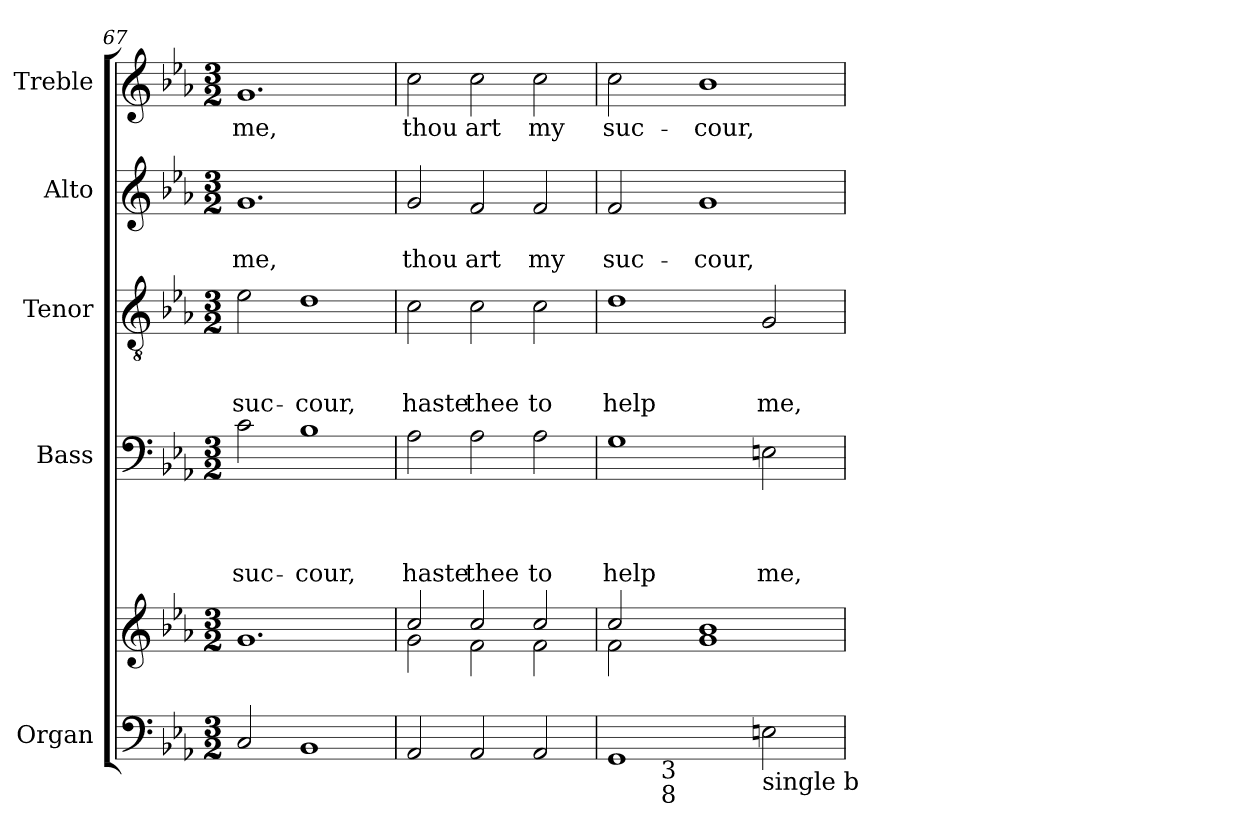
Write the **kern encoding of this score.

**kern	**kern	**kern	**text	**text	**text	**text	**kern	**text	**text	**text	**kern	**text	**text	**kern	**text
*part5	*part5	*part4	*part4	*part4	*part4	*part4	*part3	*part3	*part3	*part3	*part2	*part2	*part2	*part1	*part1
*staff6	*staff5	*staff4	*staff4	*staff4	*staff4	*staff4	*staff3	*staff3	*staff3	*staff3	*staff2	*staff2	*staff2	*staff1	*staff1
*I"Organ	*	*I"Bass	*	*	*	*	*I"Tenor	*	*	*	*I"Alto	*	*	*I"Treble	*
*	*	*I'B	*	*	*	*	*I'T	*	*	*	*I'A	*	*	*I'Tr	*
*clefF4	*clefG2	*clefF4	*	*	*	*	*clefGv2	*	*	*	*clefG2	*	*	*clefG2	*
*k[b-e-a-]	*k[b-e-a-]	*k[b-e-a-]	*	*	*	*	*k[b-e-a-]	*	*	*	*k[b-e-a-]	*	*	*k[b-e-a-]	*
*E-:	*E-:	*E-:	*	*	*	*	*E-:	*	*	*	*E-:	*	*	*E-:	*
*M3/2	*M3/2	*M3/2	*	*	*	*	*M3/2	*	*	*	*M3/2	*	*	*M3/2	*
=67	=67	=67	=67	=67	=67	=67	=67	=67	=67	=67	=67	=67	=67	=67	=67
!	!	!	!	!	!	!LO:LY:b	!	!	!	!LO:LY:b	!	!	!LO:LY:b	!	!LO:LY:b
2C</	1.g	2c\	.	.	.	suc-	2e-\	.	.	suc-	1.g	.	me,	1.g	me,
!	!	!	!	!	!	!LO:LY:b	!	!	!	!LO:LY:b	!	!	!	!	!
1BB-	.	1B-	.	.	.	-cour,	1d	.	.	-cour,	.	.	.	.	.
!!LO:PB:g=z
=68	=68	=68	=68	=68	=68	=68	=68	=68	=68	=68	=68	=68	=68	=68	=68
*	*^	*	*	*	*	*	*	*	*	*	*	*	*	*	*
!	!	!	!	!	!	!	!LO:LY:b	!	!	!	!LO:LY:b	!	!	!LO:LY:b	!	!LO:LY:b
2AA-/	2cc/	2g\	2A-\	.	.	.	haste	2c\	.	.	haste	2g/	.	thou	2cc\	thou
!	!	!	!	!	!	!	!LO:LY:b	!	!	!	!LO:LY:b	!	!	!LO:LY:b	!	!LO:LY:b
2AA-/	2cc/	2f\	2A-\	.	.	.	thee	2c\	.	.	thee	2f/	.	art	2cc\	art
!	!	!	!	!	!	!	!LO:LY:b	!	!	!	!LO:LY:b	!	!	!LO:LY:b	!	!LO:LY:b
2AA-/	2cc/	2f\	2A-\	.	.	.	to	2c\	.	.	to	2f/	.	my	2cc\	my
=69	=69	=69	=69	=69	=69	=69	=69	=69	=69	=69	=69	=69	=69	=69	=69	=69
!	!	!	!	!	!	!	!LO:LY:b	!	!	!	!LO:LY:b	!	!	!LO:LY:b	!	!LO:LY:b
*^	*	*	*	*	*	*	*	*	*	*	*	*	*	*	*	*
1GG<	4ryy	2cc/	2f\	1G	.	.	.	help	1d	.	.	help	2f/	.	suc-	2cc\	suc-
.	32ryy	.	.	.	.	.	.	.	.	.	.	.	.	.	.	.	.
!	!LO:TX:b:t=3	!	!	!	!	!	!	!	!	!	!	!	!	!	!	!	!
!	!LO:TX:b:t=8	!	!	!	!	!	!	!	!	!	!	!	!	!	!	!	!
.	1ryy	.	.	.	.	.	.	.	.	.	.	.	.	.	.	.	.
!	!	!	!	!	!	!	!	!	!	!	!	!	!	!	!LO:LY:b	!	!LO:LY:b
.	.	1g	1b-	.	.	.	.	.	.	.	.	.	1g	.	-cour,	1b-	-cour,
!LO:TX:b:t=single b	!	!	!	!	!	!	!	!	!	!	!	!	!	!	!	!	!
!	!	!	!	!	!	!	!	!LO:LY:b	!	!	!	!LO:LY:b	!	!	!	!	!
2E<\	.	.	.	2En\	.	.	.	me,	2G/	.	.	me,	.	.	.	.	.
.	8..ryy	.	.	.	.	.	.	.	.	.	.	.	.	.	.	.	.
*v	*v	*	*	*	*	*	*	*	*	*	*	*	*	*	*	*	*
*	*v	*v	*	*	*	*	*	*	*	*	*	*	*	*	*	*
=	=	=	=	=	=	=	=	=	=	=	=	=	=	=	=
*-	*-	*-	*-	*-	*-	*-	*-	*-	*-	*-	*-	*-	*-	*-	*-
